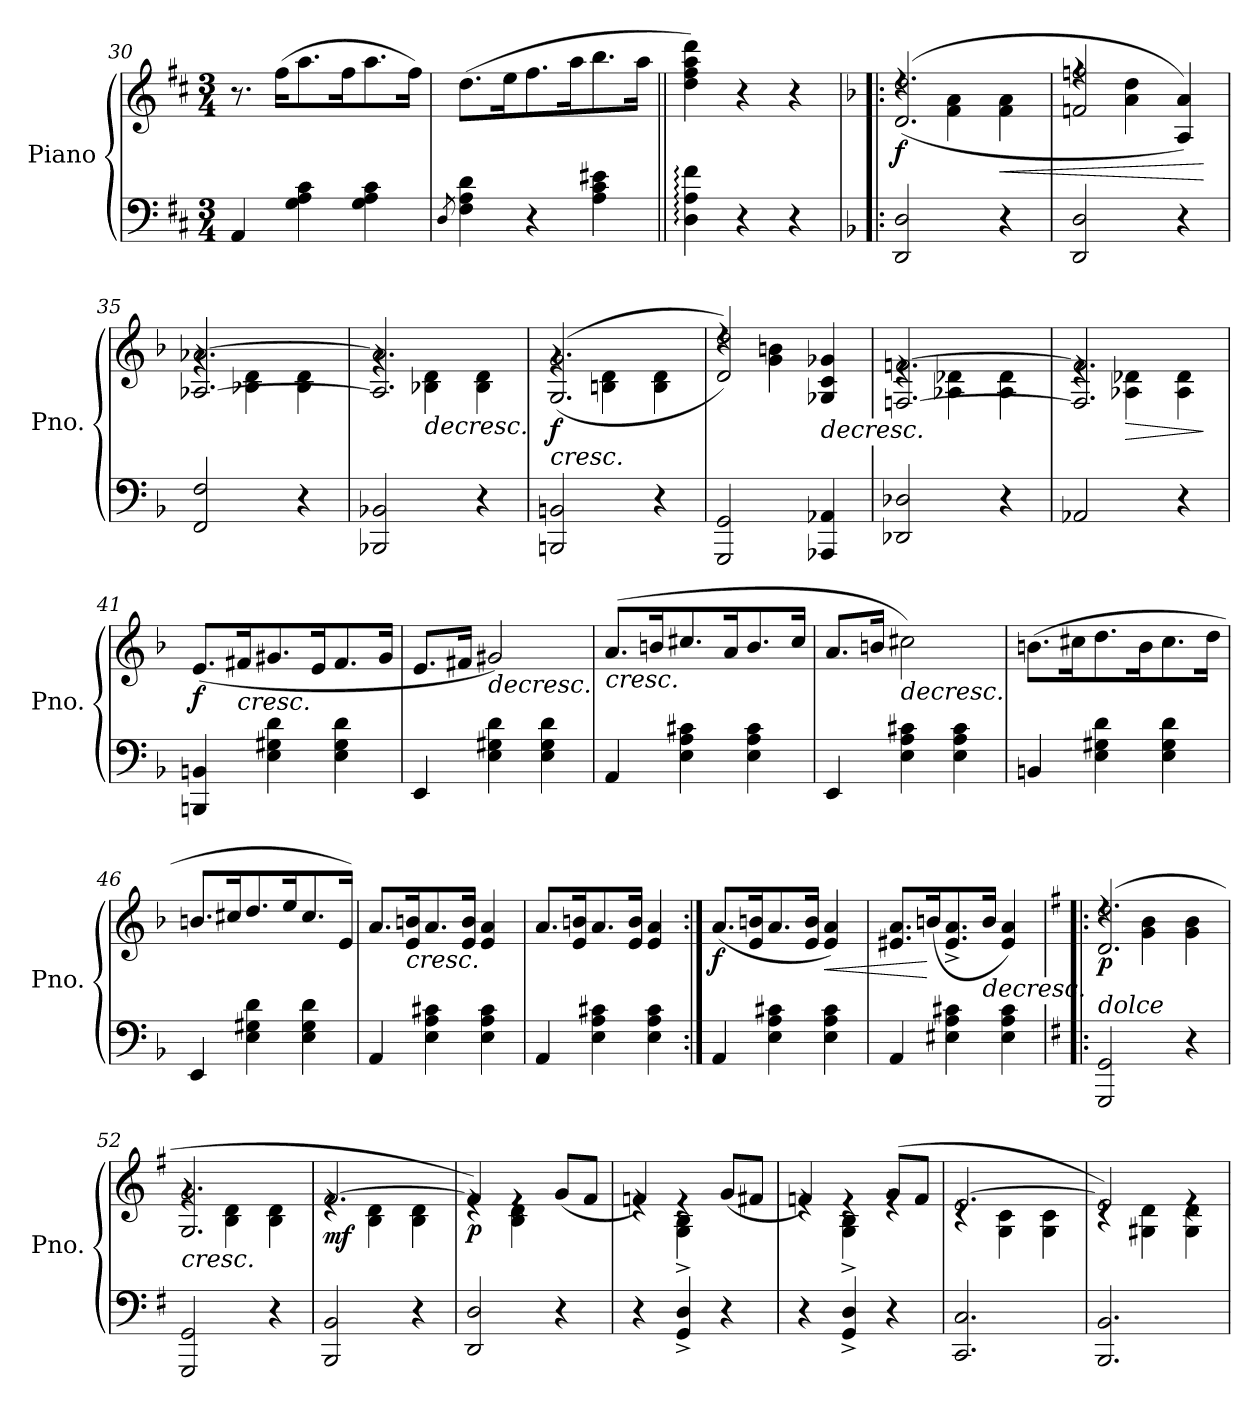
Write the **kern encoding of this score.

**kern	**kern	**dynam
*part1	*part1	*part1
*staff2	*staff1	*staff1/2
*I"Piano	*	*
*I'Pno.	*	*
*clefF4	*clefG2	*
*k[f#c#]	*k[f#c#]	*
*M3/4	*M3/4	*
=30	=30	=30
4AA/	8.r	.
.	(16ff#\KL	.
4G\ 4A\ 4c#\	8.aa\	.
.	16ff#\K	.
4G\ 4A\ 4c#\	8.aa\	.
.	16ff#\Jk)	.
=31	=31	=31
8qD/	.	.
4F#\ 4A\ 4d\	(8.dd\L	.
.	16ee\K	.
4r	8.ff#\	.
.	16aa\K	.
4A\ 4c#\ 4e#X\	8.bb\	.
.	16aa\Jk	.
=32||	=32||	=32||
4D\: 4A\: 4f#\:	4dd\ 4ff#\ 4aa\ 4ddd\)	.
4r	4r	.
4r	4r	.
!!LO:LB:g=z
=33!|:	=33!|:	=33!|:
*k[b-]	*k[b-]	*
*	*^	*
!	!	!	!LO:DY:b
2DD/ 2D/	((2.d/ 2.dd/	4rdd	f
.	.	4f\ 4a\	.
!	!	!	!LO:HP:b
4r	.	4f\ 4a\	<
=34	=34	=34	=34
2DD/ 2D/	2fn/ 2ffn/	4rff	.
.	.	4a\ 4dd\	.
4r	4A/ 4a/))	4ryy	.
*	*v	*v	*
.	.	[
=35	=35	=35
*	*^	*
2FF/ 2F/	[2.A-X/ [2.a-X/	4rg	.
.	.	4B-X\ 4d\	.
4r	.	4B-\ 4d\	.
=36	=36	=36	=36
2BBB-X/ 2BB-X/	2.A-/] 2.a-/]	4rg	.
!	!	!	!LO:HP:b
.	.	4B-X\ 4d\	>
4r	.	4B-\ 4d\	.
=37	=37	=37	=37
!	!	!	!LO:HP:b
!	!	!	!LO:DY:n=1:b
2BBBn/ 2BBn/	((2.G/ 2.g/	4rg	< f
.	.	4Bn\ 4d\	.
4r	.	4B\ 4d\	.
*	*v	*v	*
.	.	]
=38	=38	=38
*	*^	*
2GGG/ 2GG/	2d/ 2dd/))	4rdd	.
.	.	4g\ 4bn\	.
!	!	!	!LO:HP:b
4AAA-X/ 4AA-X/	4G-X/ 4c/ 4g-X/	4ryy	>
=39	=39	=39	=39
2DD-X/ 2D-X/	[2.Fn/ [2.fn/	4re	.
.	.	4A-X\ 4d-X\	.
4r	.	4A-\ 4d-\	.
*	*v	*v	*
.	.	[
!!LO:LB:g=z
=40	=40	=40
*	*^	*
2AA-X/	2.F/] 2.f/]	4re	.
!	!	!	!LO:HP:b
.	.	4A-X\ 4d-X\	>
4r	.	4A-\ 4d-\	.
*	*v	*v	*
.	.	]
=41	=41	=41
!	!	!LO:DY:b
4BBBn/ 4BBn/	(8.e/L	f
!	!	!LO:HP:b
.	16f#X/K	<
4E\ 4G#X\ 4d\	8.g#X/	.
.	16e/K	.
4E\ 4G#\ 4d\	8.f#/	.
.	16g#/Jk	.
=42	=42	=42
4EE/	8.e/L	.
.	16f#X/Jk	.
!	!	!LO:HP:n=1:b
4E\ 4G#X\ 4d\	2g#X/)	] >
4E\ 4G#\ 4d\	.	.
.	.	[
=43	=43	=43
!	!	!LO:HP:b
4AA/	(8.a/L	<
.	16bn/K	.
4E\ 4A\ 4c#X\	8.cc#X/	.
.	16a/K	.
4E\ 4A\ 4c#\	8.b/	.
.	16cc#/Jk	.
=44	=44	=44
4EE/	8.a/L	.
.	16bn/Jk	]
!	!	!LO:HP:b
4E\ 4A\ 4c#X\	2cc#X\)	>
4E\ 4A\ 4c#\	.	.
.	.	[
=45	=45	=45
4BBn/	(8.bn\L	.
.	16cc#X\K	.
4E\ 4G#X\ 4d\	8.dd\	.
.	16b\K	.
4E\ 4G#\ 4d\	8.cc#\	.
.	16dd\Jk	.
!!LO:LB:g=z
=46	=46	=46
4EE/	8.bn/L	.
.	16cc#X/K	.
4E\ 4G#X\ 4d\	8.dd/	.
.	16ee/K	.
4E\ 4G#\ 4d\	8.cc#/	.
.	16e/Jk)	.
=47	=47	=47
4AA/	8.a/L	.
!	!	!LO:HP:b
.	16e/ 16bn/K	<
4E\ 4A\ 4c#X\	8.a/	.
.	16e/ 16b/Jk	.
4E\ 4A\ 4c#\	4e/ 4a/	.
=48	=48	=48
4AA/	8.a/L	.
.	16e/ 16bn/K	.
4E\ 4A\ 4c#X\	8.a/	.
.	16e/ 16b/Jk	.
4E\ 4A\ 4c#\	4e/ 4a/	.
.	.	]
=49:|!	=49:|!	=49:|!
!	!	!LO:DY:b
4AA/	(8.a/L	f
.	16e/ 16bn/K	.
4E\ 4A\ 4c#X\	8.a/	.
.	16e/ 16b/Jk	.
!	!	!LO:HP:b
4E\ 4A\ 4c#\	4e/ 4a/)	<
=50	=50	=50
4AA/	8.e#X/ 8.a/L	.
.	(>16bn/K	[
4E#X\ 4A\ 4c#X\	8.e#/^ 8.a/^	.
!	!	!LO:HP:b
.	16b/Jk	>
4E#\ 4A\ 4c#\	4e#/ 4a/)	.
.	.	[
!!LO:PB:g=z
=51!|:	=51!|:	=51!|:
*k[f#]	*k[f#]	*
*	*^	*
!LO:TX:a:i:t=dolce	!	!	!
!	!	!	!LO:DY:b
2GGG/ 2GG/	(2.d/ 2.dd/	4rdd	p
.	.	4g\ 4b\	.
4r	.	4g\ 4b\	.
=52	=52	=52	=52
!	!	!	!LO:HP:b
2GGG/ 2GG/	2.G/ 2.g/	4rg	<
.	.	4B\ 4d\	.
4r	.	4B\ 4d\	.
*	*v	*v	*
.	.	]
=53	=53	=53
*	*^	*
!	!	!	!LO:DY:b
2BBB/ 2BB/	[2.f#/	4re	mf
.	.	4B\ 4d\	.
4r	.	4B\ 4d\	.
*	*v	*v	*
.	.	[
=54	=54	=54
*	*^	*
!	!	!	!LO:DY:b
2DD/ 2D/	4f#/])	4re	p
.	4re	4B\ 4d\	.
4r	(8g/L	4ryy	.
.	8f#/J	.	.
=55	=55	=55	=55
4r	4fn/)	4re	.
4GG/^ 4D/^	4re	4G\^ 4B\^	.
4r	(8g/L	4ryy	.
.	8f#X/J	.	.
=56	=56	=56	=56
4r	4fn/)	4re	.
4GG/^ 4D/^	4re	4G\^ 4B\^	.
4r	(8g/L	4re	.
.	8f/J	.	.
=57	=57	=57	=57
2.CC/ 2.C/	[2.e/	4rc	.
.	.	4G\ 4c\	.
.	.	4G\ 4c\	.
=58	=58	=58	=58
2.BBB/ 2.BB/	2e/])	4rc	.
.	.	4G#X\ 4d\	.
.	4re	4G#\ 4d\	.
*	*v	*v	*
=	=	=
*-	*-	*-
